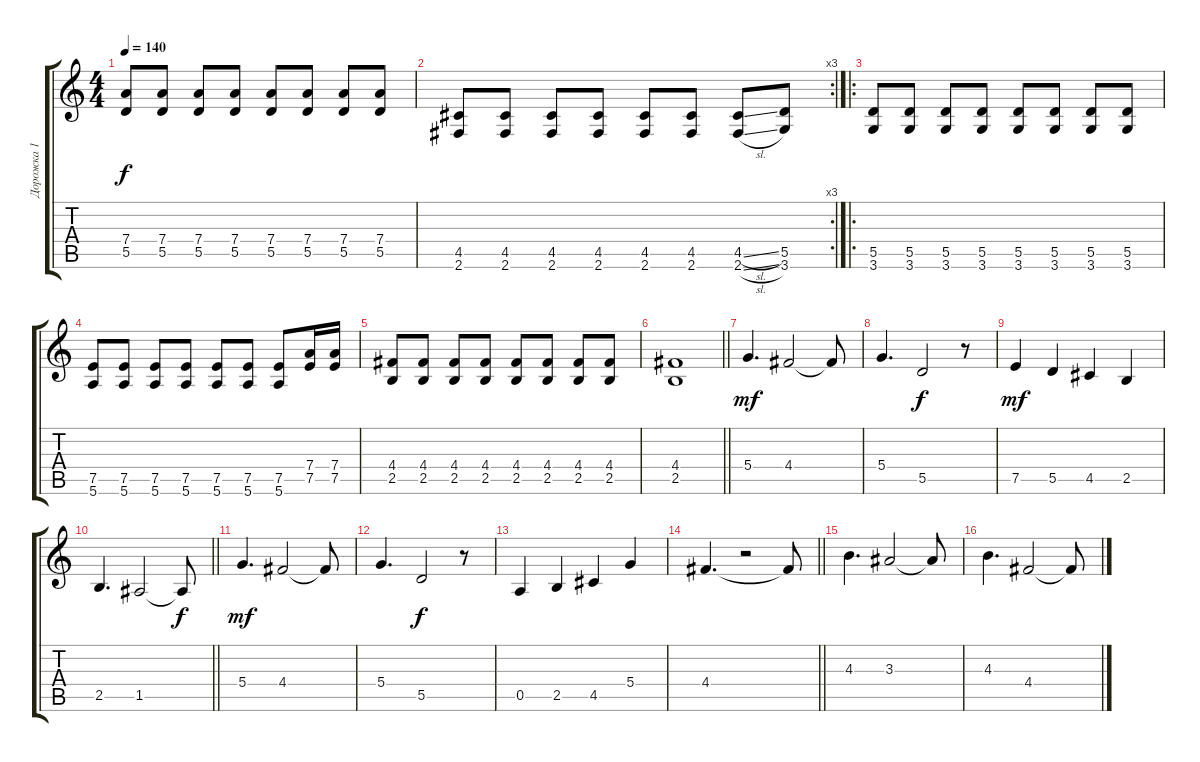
\track ("Дорожка 1" "Дорожка 1") {instrument acousticguitarsteel}
\staff {score tabs}
\tuning (E4 B3 G3 D3 A2 E2) {hide}
\ts (4 4)
\tempo 140
\clef g2
\ks c
(7.4 5.5).8{dy f} (7.4 5.5).8 (7.4 5.5).8 (7.4 5.5).8 (7.4 5.5).8 (7.4 5.5).8 (7.4 5.5).8 (7.4 5.5).8 |
\rc 3
(4.5 2.6).8 (4.5 2.6).8 (4.5 2.6).8 (4.5 2.6).8 (4.5 2.6).8 (4.5 2.6).8 (4.5{sl} 2.6{sl}).8 (5.5 3.6).8 |
\ro
(5.5 3.6).8 (5.5 3.6).8 (5.5 3.6).8 (5.5 3.6).8 (5.5 3.6).8 (5.5 3.6).8 (5.5 3.6).8 (5.5 3.6).8 |
(7.5 5.6).8 (7.5 5.6).8 (7.5 5.6).8 (7.5 5.6).8 (7.5 5.6).8 (7.5 5.6).8 (7.5 5.6).8 (7.4 7.5).16 (7.4 7.5).16 |
(4.4 2.5).8 (4.4 2.5).8 (4.4 2.5).8 (4.4 2.5).8 (4.4 2.5).8 (4.4 2.5).8 (4.4 2.5).8 (4.4 2.5).8 |
\barLineRight lightlight
(4.4 2.5).1 |
5.4.4{d dy mf} 4.4.2 4.4{t}.8 |
5.4.4{d} 5.5.2{dy f} r.8 |
7.5.4{dy mf} 5.5.4 4.5.4 2.5.4 |
\barLineRight lightlight
2.5.4{d} 1.5.2 1.5{t}.8{dy f} |
5.4.4{d dy mf} 4.4.2 4.4{t}.8 |
5.4.4{d} 5.5.2{dy f} r.8 |
0.5.4 2.5.4 4.5.4 5.4.4 |
\barLineRight lightlight
4.4.4{d} r.2 4.4{t}.8 |
4.3.4{d} 3.3.2 3.3{t}.8 |
4.3.4{d} 4.4.2 4.4{t}.8
